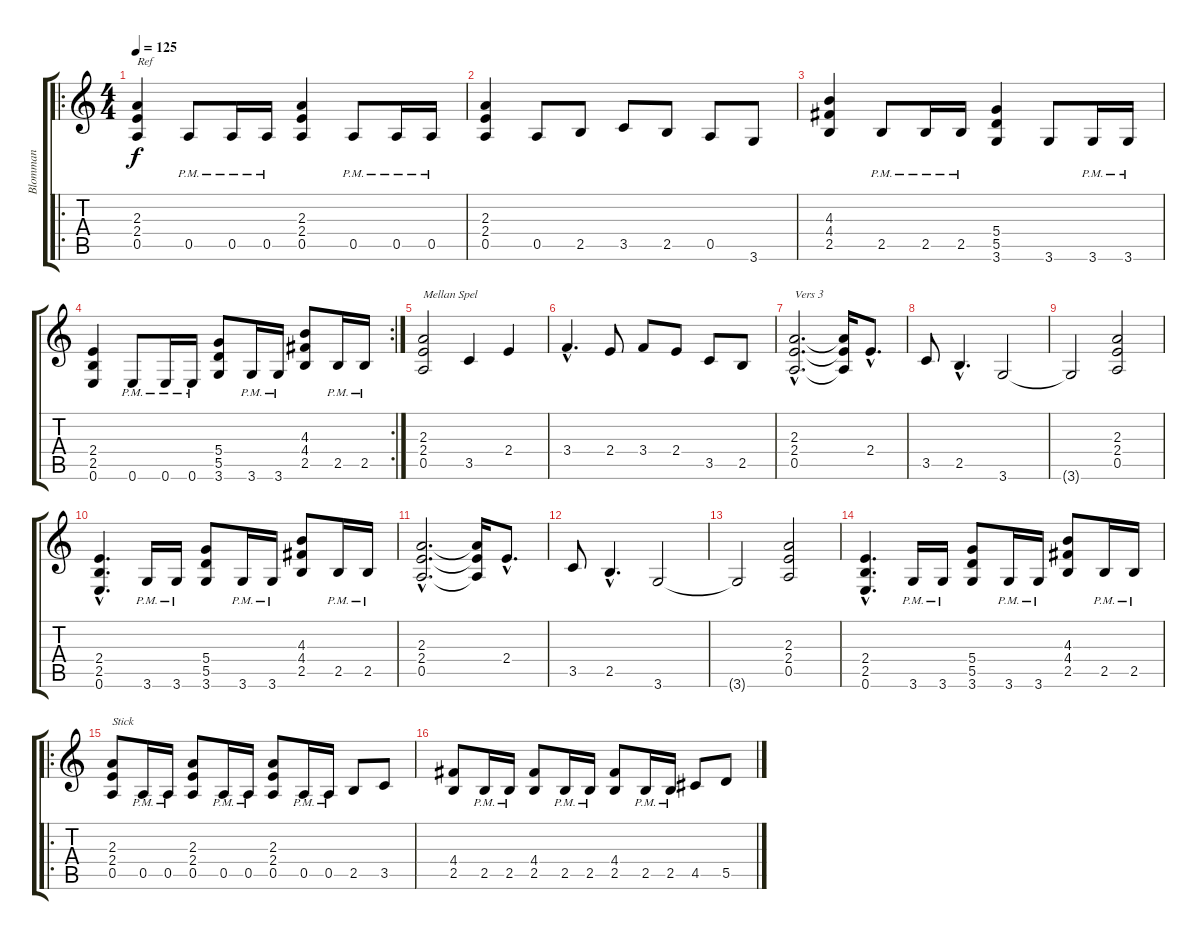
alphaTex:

\track ("Blomman" "Blomman") {instrument distortionguitar}
\staff {score tabs}
\tuning (E4 B3 G3 D3 A2 E2) {hide}
\ro
\ts (4 4)
\tempo 125
\clef g2
\ks c
(2.3 2.4 0.5).4{txt "Ref" dy f} 0.5{pm}.8 0.5{pm}.16 0.5{pm}.16 (2.3 2.4 0.5).4 0.5{pm}.8 0.5{pm}.16 0.5{pm}.16 |
(2.3 2.4 0.5).4 0.5.8 2.5.8 3.5.8 2.5.8 0.5.8 3.6.8 |
(4.3 4.4 2.5).4 2.5{pm}.8 2.5{pm}.16 2.5{pm}.16 (5.4 5.5 3.6).4 3.6.8 3.6{pm}.16 3.6{pm}.16 |
\rc 2
(2.4 2.5 0.6).4 0.6{pm}.8 0.6{pm}.16 0.6{pm}.16 (5.4 5.5 3.6).8 3.6{pm}.16 3.6{pm}.16 (4.3 4.4 2.5).8 2.5{pm}.16 2.5{pm}.16 |
(2.3 2.4 0.5).2{txt "Mellan Spel"} 3.5.4 2.4.4 |
3.4{hac}.4{d} 2.4.8 3.4.8 2.4.8 3.5.8 2.5.8 |
(2.3{hac} 2.4{hac} 0.5{hac}).2{d txt "Vers 3"} (2.3{t} 2.4{t} 0.5{t}).16 2.4{hac}.8{d} |
3.5.8 2.5{hac}.4{d} 3.6.2 |
3.6{t}.2 (2.3 2.4 0.5).2 |
(2.4{hac} 2.5{hac} 0.6{hac}).4{d} 3.6{pm}.16 3.6{pm}.16 (5.4 5.5 3.6).8 3.6{pm}.16 3.6{pm}.16 (4.3 4.4 2.5).8 2.5{pm}.16 2.5{pm}.16 |
(2.3{hac} 2.4{hac} 0.5{hac}).2{d} (2.3{t} 2.4{t} 0.5{t}).16 2.4{hac}.8{d} |
3.5.8 2.5{hac}.4{d} 3.6.2 |
3.6{t}.2 (2.3 2.4 0.5).2 |
(2.4{hac} 2.5{hac} 0.6{hac}).4{d} 3.6{pm}.16 3.6{pm}.16 (5.4 5.5 3.6).8 3.6{pm}.16 3.6{pm}.16 (4.3 4.4 2.5).8 2.5{pm}.16 2.5{pm}.16 |
\ro
(2.3 2.4 0.5).8{txt "Stick"} 0.5{pm}.16 0.5{pm}.16 (2.3 2.4 0.5).8 0.5{pm}.16 0.5{pm}.16 (2.3 2.4 0.5).8 0.5{pm}.16 0.5{pm}.16 2.5.8 3.5.8 |
(4.4 2.5).8 2.5{pm}.16 2.5{pm}.16 (4.4 2.5).8 2.5{pm}.16 2.5{pm}.16 (4.4 2.5).8 2.5{pm}.16 2.5{pm}.16 4.5.8 5.5.8
